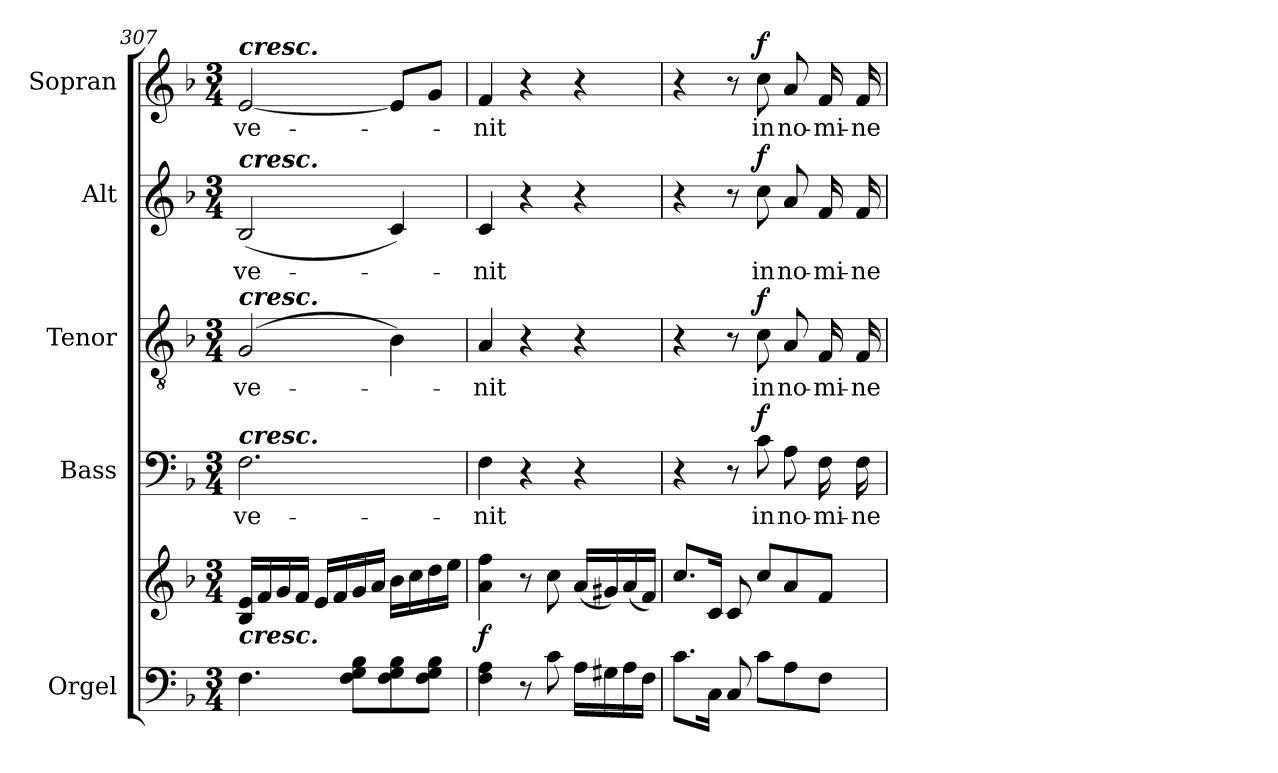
**kern	**kern	**dynam	**kern	**text	**dynam	**kern	**text	**dynam	**kern	**text	**dynam	**kern	**text	**dynam
*part5	*part5	*part5	*part4	*part4	*part4	*part3	*part3	*part3	*part2	*part2	*part2	*part1	*part1	*part1
*staff6	*staff5	*staff5/6	*staff4	*staff4	*staff4	*staff3	*staff3	*staff3	*staff2	*staff2	*staff2	*staff1	*staff1	*staff1
*I"Orgel	*	*	*I"Bass	*	*	*I"Tenor	*	*	*I"Alt	*	*	*I"Sopran	*	*
*I'Org.	*	*	*I'B.	*	*	*I'T.	*	*	*I'A.	*	*	*I'S.	*	*
*clefF4	*clefG2	*	*clefF4	*	*	*clefGv2	*	*	*clefG2	*	*	*clefG2	*	*
*k[b-]	*k[b-]	*	*k[b-]	*	*	*k[b-]	*	*	*k[b-]	*	*	*k[b-]	*	*
*F:	*F:	*	*F:	*	*	*F:	*	*	*F:	*	*	*F:	*	*
*M3/4	*M3/4	*	*M3/4	*	*	*M3/4	*	*	*M3/4	*	*	*M3/4	*	*
=307	=307	=307	=307	=307	=307	=307	=307	=307	=307	=307	=307	=307	=307	=307
!	!	!	!	!	!	!	!	!	!	!	!	!LO:TX:a:Bi:t=cresc.	!	!
!	!	!	!	!	!	!	!	!	!LO:TX:a:Bi:t=cresc.	!	!	!	!	!
!	!	!	!	!	!	!LO:TX:a:Bi:t=cresc.	!	!	!	!	!	!	!	!
!	!	!	!LO:TX:a:Bi:t=cresc.	!	!	!	!	!	!	!	!	!	!	!
!	!LO:TX:b:Bi:t=cresc.	!	!	!	!	!	!	!	!	!	!	!	!	!
!	!	!	!	!LO:LY:b	!	!	!LO:LY:b	!	!	!LO:LY:b	!	!	!LO:LY:b	!
4.F\	16B-/ 16e/LL	.	2.F\	ve-	.	(2G/	ve-	.	(<2B-/	ve-	.	[2e/	ve-	.
.	16f/	.	.	.	.	.	.	.	.	.	.	.	.	.
.	16g/	.	.	.	.	.	.	.	.	.	.	.	.	.
.	16f/JJ	.	.	.	.	.	.	.	.	.	.	.	.	.
.	16e/LL	.	.	.	.	.	.	.	.	.	.	.	.	.
.	16f/	.	.	.	.	.	.	.	.	.	.	.	.	.
8F\ 8G\ 8B-\L	16g/	.	.	.	.	.	.	.	.	.	.	.	.	.
.	16a/JJ	.	.	.	.	.	.	.	.	.	.	.	.	.
8F\ 8G\ 8B-\	16b-\LL	.	.	.	.	4B-\)	.	.	4c/)	.	.	8e/L]	.	.
.	16cc\	.	.	.	.	.	.	.	.	.	.	.	.	.
8F\ 8G\ 8B-\J	16dd\	.	.	.	.	.	.	.	.	.	.	8g/J	.	.
.	16ee\JJ	.	.	.	.	.	.	.	.	.	.	.	.	.
=308	=308	=308	=308	=308	=308	=308	=308	=308	=308	=308	=308	=308	=308	=308
!	!	!LO:DY:b	!	!LO:LY:b	!	!	!LO:LY:b	!	!	!LO:LY:b	!	!	!LO:LY:b	!
4F\ 4A\	4a\ 4ff\	f	4F\	-nit	.	4A/	-nit	.	4c/	-nit	.	4f/	-nit	.
8r	8r	.	4r	.	.	4r	.	.	4r	.	.	4r	.	.
8c\	8cc\	.	.	.	.	.	.	.	.	.	.	.	.	.
16A\LL	(<16a/LL	.	4r	.	.	4r	.	.	4r	.	.	4r	.	.
16G#X\	16g#X/)	.	.	.	.	.	.	.	.	.	.	.	.	.
16A\	(<16a/	.	.	.	.	.	.	.	.	.	.	.	.	.
16F\JJ	16f/JJ)	.	.	.	.	.	.	.	.	.	.	.	.	.
!!LO:PB:g=z
=309	=309	=309	=309	=309	=309	=309	=309	=309	=309	=309	=309	=309	=309	=309
8.c\L	8.cc/L	.	4r	.	.	4r	.	.	4r	.	.	4r	.	.
16C\Jk	16c/Jk	.	.	.	.	.	.	.	.	.	.	.	.	.
8C/	8c/	.	8r	.	.	8r	.	.	8r	.	.	8r	.	.
!	!	!	!	!LO:LY:b	!LO:DY:a	!	!LO:LY:b	!LO:DY:a	!	!LO:LY:b	!LO:DY:a	!	!LO:LY:b	!LO:DY:a
8c\L	8cc/L	.	8c\	in	f	8c\	in	f	8cc\	in	f	8cc\	in	f
!	!	!	!	!LO:LY:b	!	!	!LO:LY:b	!	!	!LO:LY:b	!	!	!LO:LY:b	!
8A\	8a/	.	8A\	no-	.	8A/	no-	.	8a/	no-	.	8a/	no-	.
!	!	!	!	!LO:LY:b	!	!	!LO:LY:b	!	!	!LO:LY:b	!	!	!LO:LY:b	!
8F\J	8f/J	.	16F\	-mi-	.	16F/	-mi-	.	16f/	-mi-	.	16f/	-mi-	.
!	!	!	!	!LO:LY:b	!	!	!LO:LY:b	!	!	!LO:LY:b	!	!	!LO:LY:b	!
.	.	.	16F\	-ne	.	16F/	-ne	.	16f/	-ne	.	16f/	-ne	.
=	=	=	=	=	=	=	=	=	=	=	=	=	=	=
*-	*-	*-	*-	*-	*-	*-	*-	*-	*-	*-	*-	*-	*-	*-
